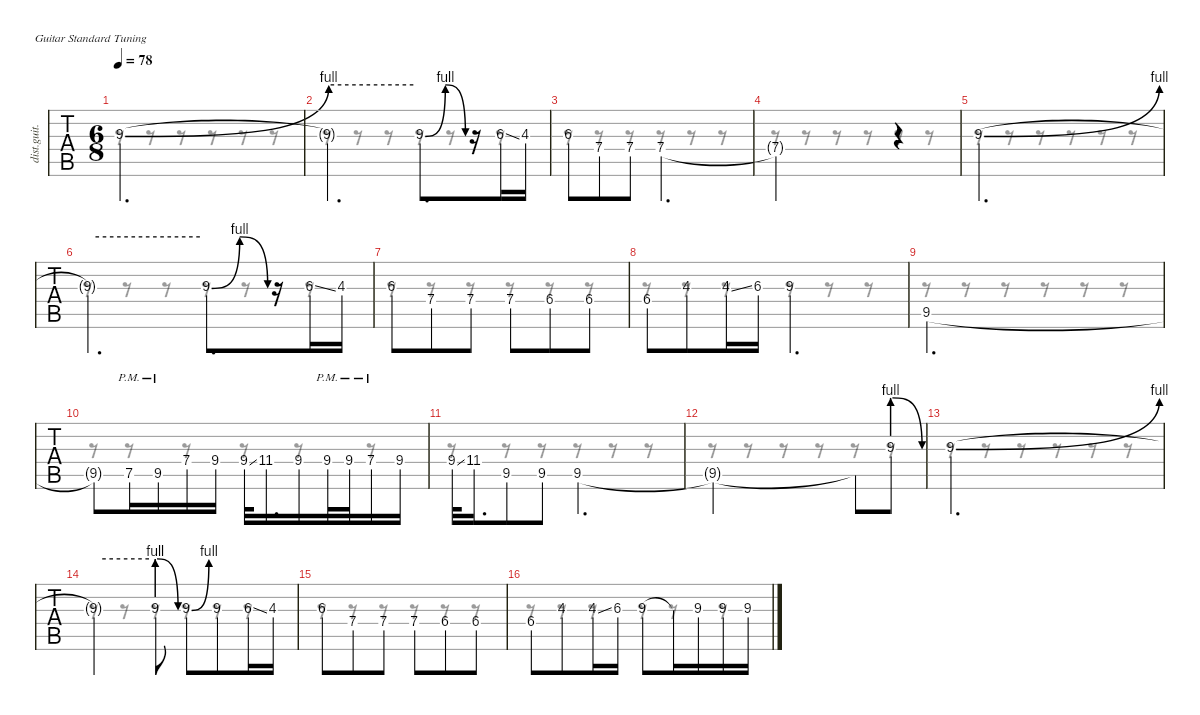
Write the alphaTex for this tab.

\defaultSystemsLayout 4
\hideDynamics
\bracketExtendMode nobrackets
\track ("James Hetfield - Rhythm Guitar" "dist.guit.") {instrument distortionguitar}
\staff {tabs}
\tuning (E4 B3 G3 D3 A2 E2)
\voice
\ts (6 8)
\tempo 78
\clef g2
\ks c
9.3{be (bend 0 0 60 4)}.2{d dy f beam Up} |
9.3{be (hold 0 4 60 4) t}.4{d dy p beam Up} 9.3{be (bendrelease 0 0 15 4 30 4 45 0)}.8{d dy f beam Up} r.16{beam Up} 6.3{ss acc #}.16{beam Up} 4.3.16{beam Up} |
6.3{acc #}.8{beam Up} 7.4{ac st}.8{dy p beam Up} 7.4{ac st}.8{beam Up} 7.4.4{d dy f beam Up} |
7.4{t}.2{beam Up} r.4{beam Up} |
9.3{be (bend 0 0 60 4)}.2{d beam Up} |
9.3{be (hold 0 4 60 4) t}.4{d dy p beam Up} 9.3{be (bendrelease 0 0 15 4 30 4 45 0)}.8{d dy f beam Up} r.16{beam Up} 6.3{ss acc #}.16{beam Up} 4.3.16{beam Up} |
6.3{acc #}.8{beam Up} 7.4{ac st}.8{dy p beam Up} 7.4{ac st}.8{beam Up} 7.4.8{dy f beam Up} 6.4{ac st acc #}.8{dy p beam Up} 6.4{acc #}.8{dy f beam Up} |
6.4{acc #}.8{beam Up} 4.3{ac st}.8{dy p beam Up} 4.3{ss}.16{dy f beam Up} 6.3{acc #}.16{beam Up} 9.3.4{d beam Up} |
9.5{acc #}.2{d beam Up} |
9.5{t acc #}.8{beam Up} 7.5{pm}.16{beam Up} 9.5{pm acc #}.16{beam Up} 7.4.16{beam Up} 9.4.16{beam Up} 9.4{ss}.32{beam Up} 11.4{acc #}.16{d beam Up} 9.4.16{beam Up} 9.4{pm}.32{beam Up} 9.4{pm}.32{beam Up} 7.4{pm}.16{beam Up} 9.4.16{beam Up} |
9.4{ss}.32{beam Up} 11.4{acc #}.16{d beam Up} 9.5{acc #}.8{beam Up} 9.5{ac st acc #}.8{dy p beam Up} 9.5{acc #}.4{d dy f beam Up} |
9.5{t acc #}.2{beam Up} 9.5{t acc #}.8{beam Up} 9.3{be (prebendrelease 0 4 30 0)}.8{beam Up} |
9.3{be (bend 0 0 60 4)}.2{d beam Up} |
9.3{be (hold 0 4 60 4) t}.4{beam Up} 9.3{be (prebendrelease 0 4 30 0)}.8{beam Up} 9.3{be (bend 0 0 15 4)}.8{beam Up} 9.3.8{beam Up} 6.3{ss acc #}.16{beam Up} 4.3.16{beam Up} |
6.3{acc #}.8{beam Up} 7.4{ac st}.8{dy p beam Up} 7.4{ac st}.8{beam Up} 7.4.8{dy f beam Up} 6.4{ac st acc #}.8{dy p beam Up} 6.4{ac st acc #}.8{beam Up} |
6.4{acc #}.8{dy f beam Up} 4.3{ac st}.8{dy p beam Up} 4.3{ss}.16{dy f beam Up} 6.3{acc #}.16{beam Up} 9.3.8{beam Up} 9.3{t}.16{beam Up} 9.3.16{beam Up} 9.3.16{beam Up} 9.3.16{beam Up}
\voice
\clef g2
\ottava regular
\simile none
\ks c
r.8{dy mf beam Down} r.8{beam Down} r.8{beam Down} r.8{beam Down} r.8{beam Down} r.8{beam Down} |
r.8{beam Down} r.8{beam Down} r.8{beam Down} r.8{beam Down} r.8{beam Down} r.8{beam Down} |
r.8{beam Down} r.8{beam Down} r.8{beam Down} r.8{beam Down} r.8{beam Down} r.8{beam Down} |
r.8{beam Down} r.8{beam Down} r.8{beam Down} r.8{beam Down} r.8{beam Down} r.8{beam Down} |
r.8{beam Down} r.8{beam Down} r.8{beam Down} r.8{beam Down} r.8{beam Down} r.8{beam Down} |
r.8{beam Down} r.8{beam Down} r.8{beam Down} r.8{beam Down} r.8{beam Down} r.8{beam Down} |
r.8{beam Down} r.8{beam Down} r.8{beam Down} r.8{beam Down} r.8{beam Down} r.8{beam Down} |
r.8{beam Down} r.8{beam Down} r.8{beam Down} r.8{beam Down} r.8{beam Down} r.8{beam Down} |
r.8{beam Down} r.8{beam Down} r.8{beam Down} r.8{beam Down} r.8{beam Down} r.8{beam Down} |
r.8{beam Down} r.8{beam Down} r.8{beam Down} r.8{beam Down} r.8{beam Down} r.8{beam Down} |
r.8{beam Down} r.8{beam Down} r.8{beam Down} r.8{beam Down} r.8{beam Down} r.8{beam Down} |
r.8{beam Down} r.8{beam Down} r.8{beam Down} r.8{beam Down} r.8{beam Down} r.8{beam Down} |
r.8{beam Down} r.8{beam Down} r.8{beam Down} r.8{beam Down} r.8{beam Down} r.8{beam Down} |
r.8{beam Down} r.8{beam Down} r.8{beam Down} r.8{beam Down} r.8{beam Down} r.8{beam Down} |
r.8{beam Down} r.8{beam Down} r.8{beam Down} r.8{beam Down} r.8{beam Down} r.8{beam Down} |
r.8{beam Down} r.8{beam Down} r.8{beam Down} r.8{beam Down} r.8{beam Down} r.8{beam Down}
